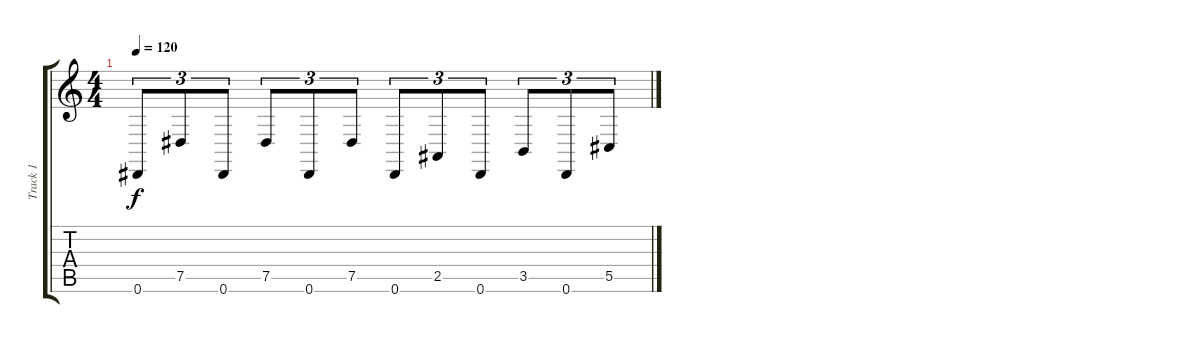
\track ("Track 1" "Track 1") {instrument pad3polysynth}
\staff {score tabs}
\tuning (Eb4 Bb3 Gb3 Db3 Ab2 Eb2) {hide}
\ts (4 4)
\tempo 120
\clef g2
\ks c
0.6.8{tu (3 2) dy f} 7.5.8{tu (3 2)} 0.6.8{tu (3 2)} 7.5.8{tu (3 2)} 0.6.8{tu (3 2)} 7.5.8{tu (3 2)} 0.6.8{tu (3 2)} 2.5.8{tu (3 2)} 0.6.8{tu (3 2)} 3.5.8{tu (3 2)} 0.6.8{tu (3 2)} 5.5.8{tu (3 2)}
